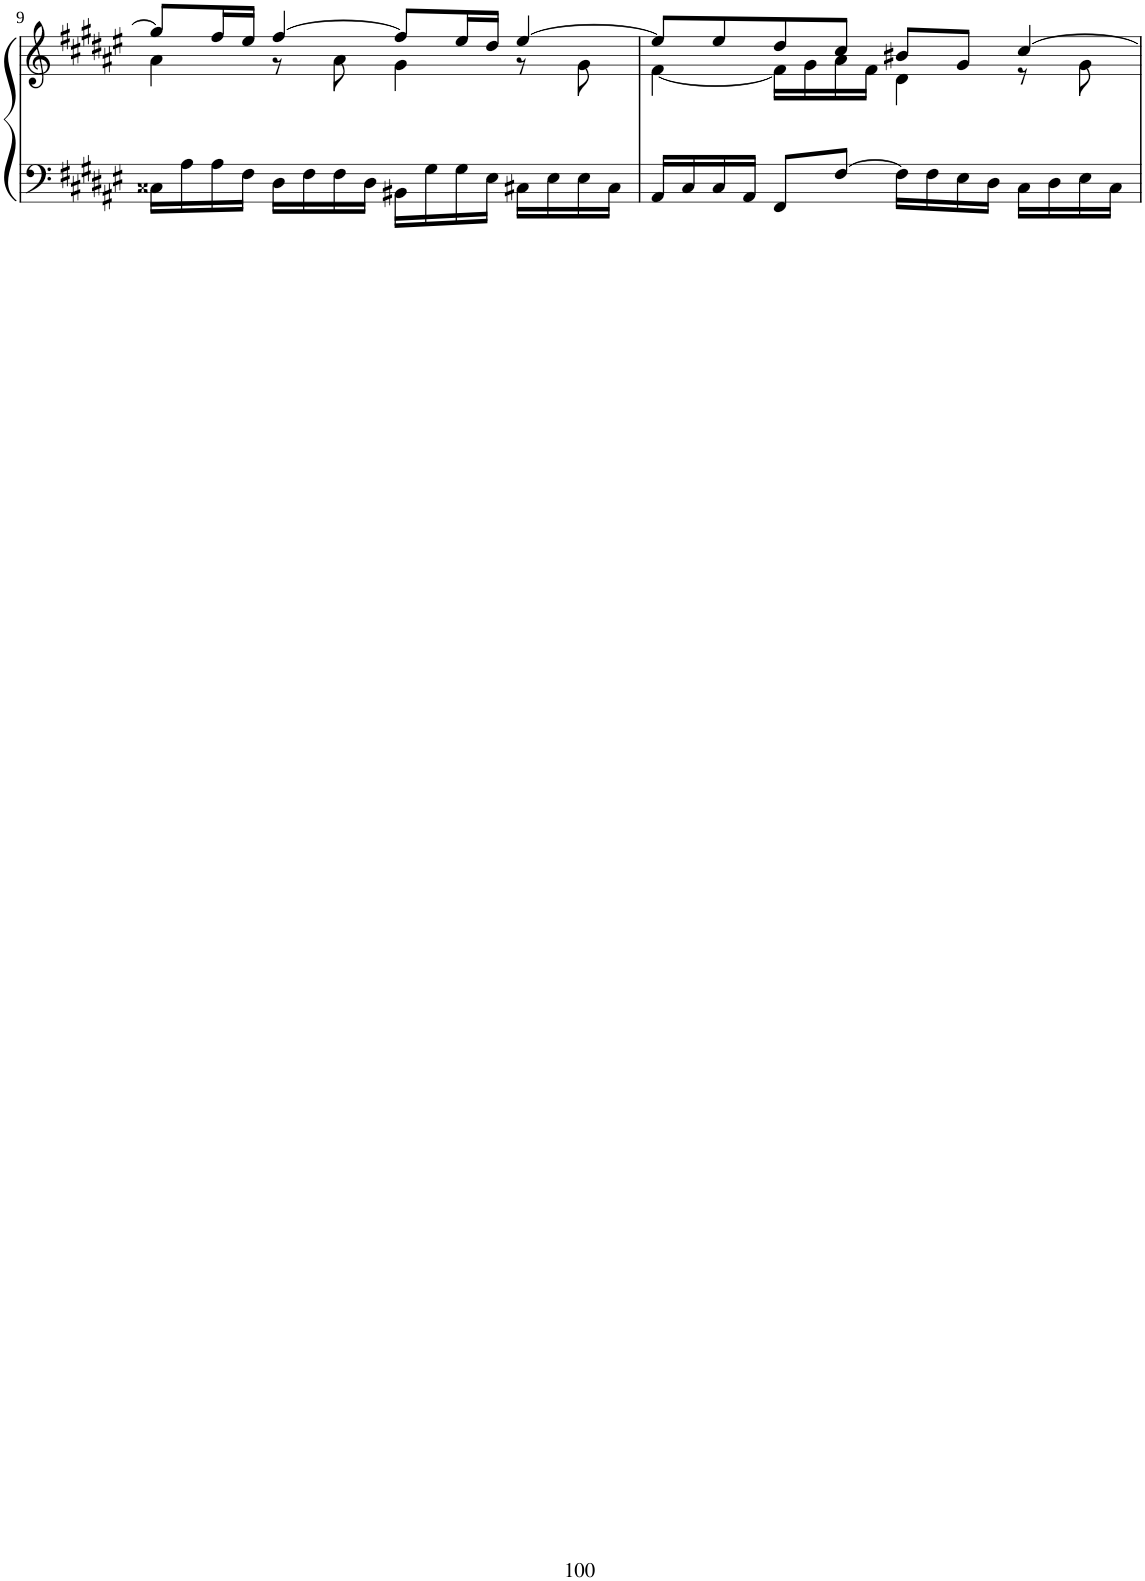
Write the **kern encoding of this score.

**kern	**kern
*part1	*part1
*staff2	*staff1
*I"Piano	*
*I'Pno	*
!!LO:PB:g=z
*clefF4	*clefG2
*k[f#c#g#d#a#e#]	*k[f#c#g#d#a#e#]
*M4/4	*M4/4
*met(c)	*met(c)
=9	=9
*	*^
16C##X\LL	8gg#/L]	4a#\
16A#\	.	.
16A#\	16ff#/L	.
16F#\JJ	16ee#/JJ	.
16D#\LL	[4ff#/	8r
16F#\	.	.
16F#\	.	8a#\
16D#\JJ	.	.
16BB#X\LL	8ff#/L]	4g#\
16G#\	.	.
16G#\	16ee#/L	.
16E#\JJ	16dd#/JJ	.
16C#X\LL	[4ee#/	8r
16E#\	.	.
16E#\	.	8g#\
16C#\JJ	.	.
=10	=10	=10
16AA#/LL	8ee#/L]	[4f#\
16C#/	.	.
16C#/	8ee#/	.
16AA#/JJ	.	.
8FF#/L	8dd#/	16f#\LL]
.	.	16g#\
[8F#/J	8cc#/J	16a#\
.	.	16f#\JJ
16F#\LL]	8b#X/L	4d#\
16F#\	.	.
16E#\	8g#/J	.
16D#\JJ	.	.
16C#\LL	[4cc#/	8r
16D#\	.	.
16E#\	.	8g#\
16C#\JJ	.	.
*	*v	*v
=	=
*-	*-
